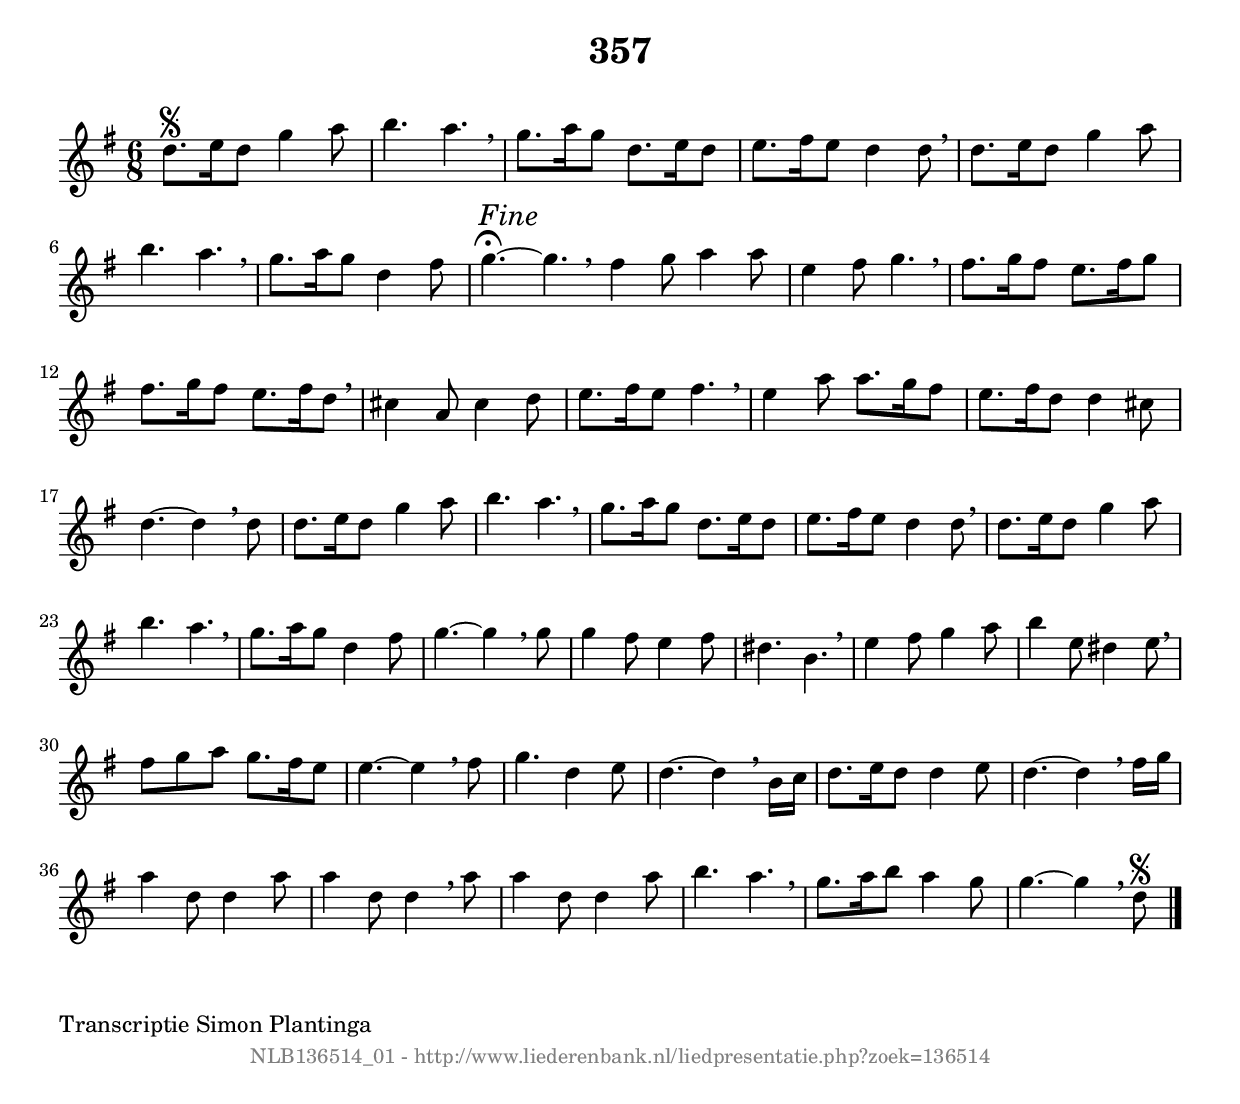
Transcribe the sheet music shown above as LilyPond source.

%
% produced by wce2krn 1.64 (7 June 2014)
%
\version"2.16"
#(append! paper-alist '(("long" . (cons (* 210 mm) (* 2000 mm)))))
#(set-default-paper-size "long")
sb = {\breathe}
mBreak = {\breathe }
bBreak = {\breathe }
x = {\once\override NoteHead #'style = #'cross }
gl=\glissando
itime={\override Staff.TimeSignature #'stencil = ##f }
ficta = {\once\set suggestAccidentals = ##t}
fine = {\once\override Score.RehearsalMark #'self-alignment-X = #1 \mark \markup {\italic{Fine}}}
dc = {\once\override Score.RehearsalMark #'self-alignment-X = #1 \mark \markup {\italic{D.C.}}}
dcf = {\once\override Score.RehearsalMark #'self-alignment-X = #1 \mark \markup {\italic{D.C. al Fine}}}
dcc = {\once\override Score.RehearsalMark #'self-alignment-X = #1 \mark \markup {\italic{D.C. al Coda}}}
ds = {\once\override Score.RehearsalMark #'self-alignment-X = #1 \mark \markup {\italic{D.S.}}}
dsf = {\once\override Score.RehearsalMark #'self-alignment-X = #1 \mark \markup {\italic{D.S. al Fine}}}
dsc = {\once\override Score.RehearsalMark #'self-alignment-X = #1 \mark \markup {\italic{D.S. al Coda}}}
pv = {\set Score.repeatCommands = #'((volta "1"))}
sv = {\set Score.repeatCommands = #'((volta "2"))}
tv = {\set Score.repeatCommands = #'((volta "3"))}
qv = {\set Score.repeatCommands = #'((volta "4"))}
xv = {\set Score.repeatCommands = #'((volta #f))}
\header{ tagline = ""
title = "357"
}
\score {{
\key g \major
\relative g'
{
\set melismaBusyProperties = #'()
\time 6/8
\tempo 4=120
\override Score.MetronomeMark #'transparent = ##t
\override Score.RehearsalMark #'break-visibility = #(vector #t #t #f)
d'8.\segno e16 d8 g4 a8 | b4. a4. \sb | g8. a16 g8 d8. e16 d8 | e8. fis16 e8 d4 d8 | \mBreak \bar "|"
d8. e16 d8 g4 a8 | b4. a4. \sb | g8. a16 g8 d4 fis8 | g4.~^\fermata\fine g4. \bar ":|" \bBreak
fis4 g8 a4 a8 | e4 fis8 g4. \sb | fis8. g16 fis8 e8. fis16 g8 | fis8. g16 fis8 e8. fis16 d8 | \mBreak \bar "|"
cis4 a8 cis4 d8 | e8. fis16 e8 fis4. \sb | e4 a8 a8. g16 fis8 | e8. fis16 d8 d4 cis8 | d4.~ d4 \mBreak
d8 | d8. e16 d8 g4 a8 | b4. a4. \sb | g8. a16 g8 d8. e16 d8 | e8. fis16 e8 d4 d8 | \mBreak \bar "|"
d8. e16 d8 g4 a8 | b4. a4. \sb | g8. a16 g8 d4 fis8 | g4.~ g4 \mBreak
g8 | g4 fis8 e4 fis8 | dis4. b4. \sb | e4 fis8 g4 a8 | b4 e,8 dis4 e8 | \mBreak \bar "|"
fis8 g8 a8 g8. fis16 e8 | e4.~ e4 \sb fis8 | g4. d4 e8 | d4.~ d4 \mBreak
b16 c16 | d8. e16 d8 d4 e8 | d4.~ d4 \sb fis16 g16 | a4 d,8 d4 a'8 | a4 d,8 d4 \mBreak
a'8 | a4 d,8 d4 a'8 | b4. a4. \sb | g8. a16 b8 a4 g8 | g4.~ g4 \sb d8\segno \bar "|."
 }}
 \midi { }
 \layout {
            indent = 0.0\cm
}
}
\markup { \wordwrap-string #" 
Transcriptie Simon Plantinga
"}
\markup { \vspace #0 } \markup { \with-color #grey \fill-line { \center-column { \smaller "NLB136514_01 - http://www.liederenbank.nl/liedpresentatie.php?zoek=136514" } } }
